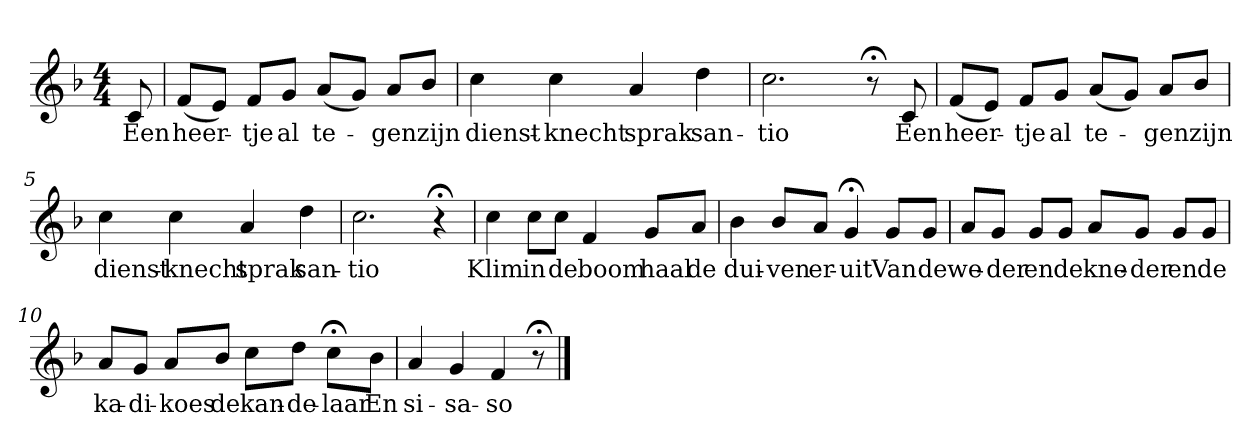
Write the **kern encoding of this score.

**kern	**text
*part1	*part1
*staff1	*staff1
*k[b-]	*
*F:	*
*M4/4	*
*MM120	*
=	=
8c	Een
=1	=1
(8fL	heer-
8eJ)	.
8fL	-tje
8gJ	al
(8aL	te-
8gJ)	.
8aL	-gen
8b-J	zijn
=2	=2
4cc	dienst-
4cc	-knecht
4a	sprak
4dd	san-
=3	=3
2.cc	-tio
8r;<	.
8c	Een
=4	=4
(8fL	heer-
8eJ)	.
8fL	-tje
8gJ	al
(8aL	te-
8gJ)	.
8aL	-gen
8b-J	zijn
=5	=5
4cc	dienst-
4cc	-knecht
4a	sprak
4dd	san-
=6	=6
2.cc	-tio
4r;<	.
=7	=7
4cc	Klim
8ccL	in
8ccJ	de
4f	boom
8gL	haal
8aJ	de
=8	=8
4b-	dui-
8b-L	-ven
8aJ	er-
4g;<	-uit
8gL	Van
8gJ	de
=9	=9
8aL	we-
8gJ	-der
8gL	en
8gJ	de
8aL	kne-
8gJ	-der
8gL	en
8gJ	de
=10	=10
8aL	ka-
8gJ	-di-
8aL	-koes
8b-J	de
8ccL	kan-
8ddJ	-de-
8cc;<L	-laar
8b-J	En
=11	=11
4a	si-
4g	-sa-
4f	-so
8r;<	.
==	==
*-	*-
